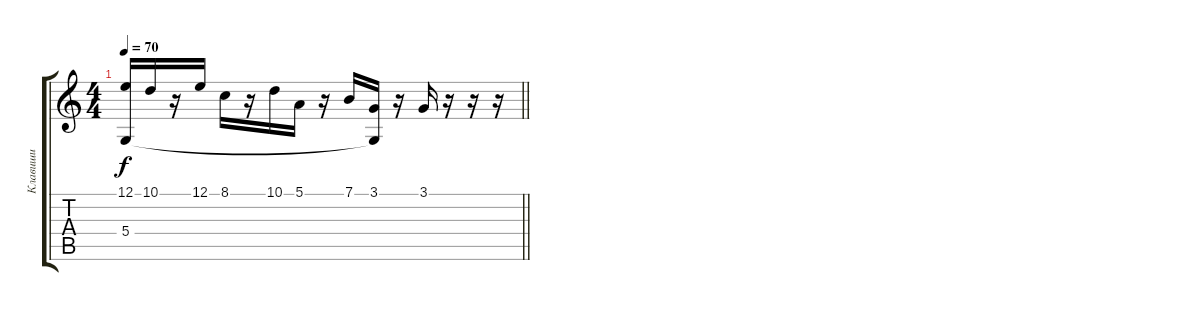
\track ("Клавиши" "Клавиши") {instrument stringensemble1}
\staff {score tabs}
\tuning (E4 B3 G3 D3 A2 E2) {hide}
\ts (4 4)
\tempo 70
\clef g2
\barLineRight lightlight
\ks c
(12.1 5.4).16{dy f} 10.1.16 r.16 12.1.16 8.1.16 r.16 10.1.16 5.1.16 r.16 7.1.16 (3.1 5.4{t}).16 r.16 3.1.16 r.16 r.16 r.16
